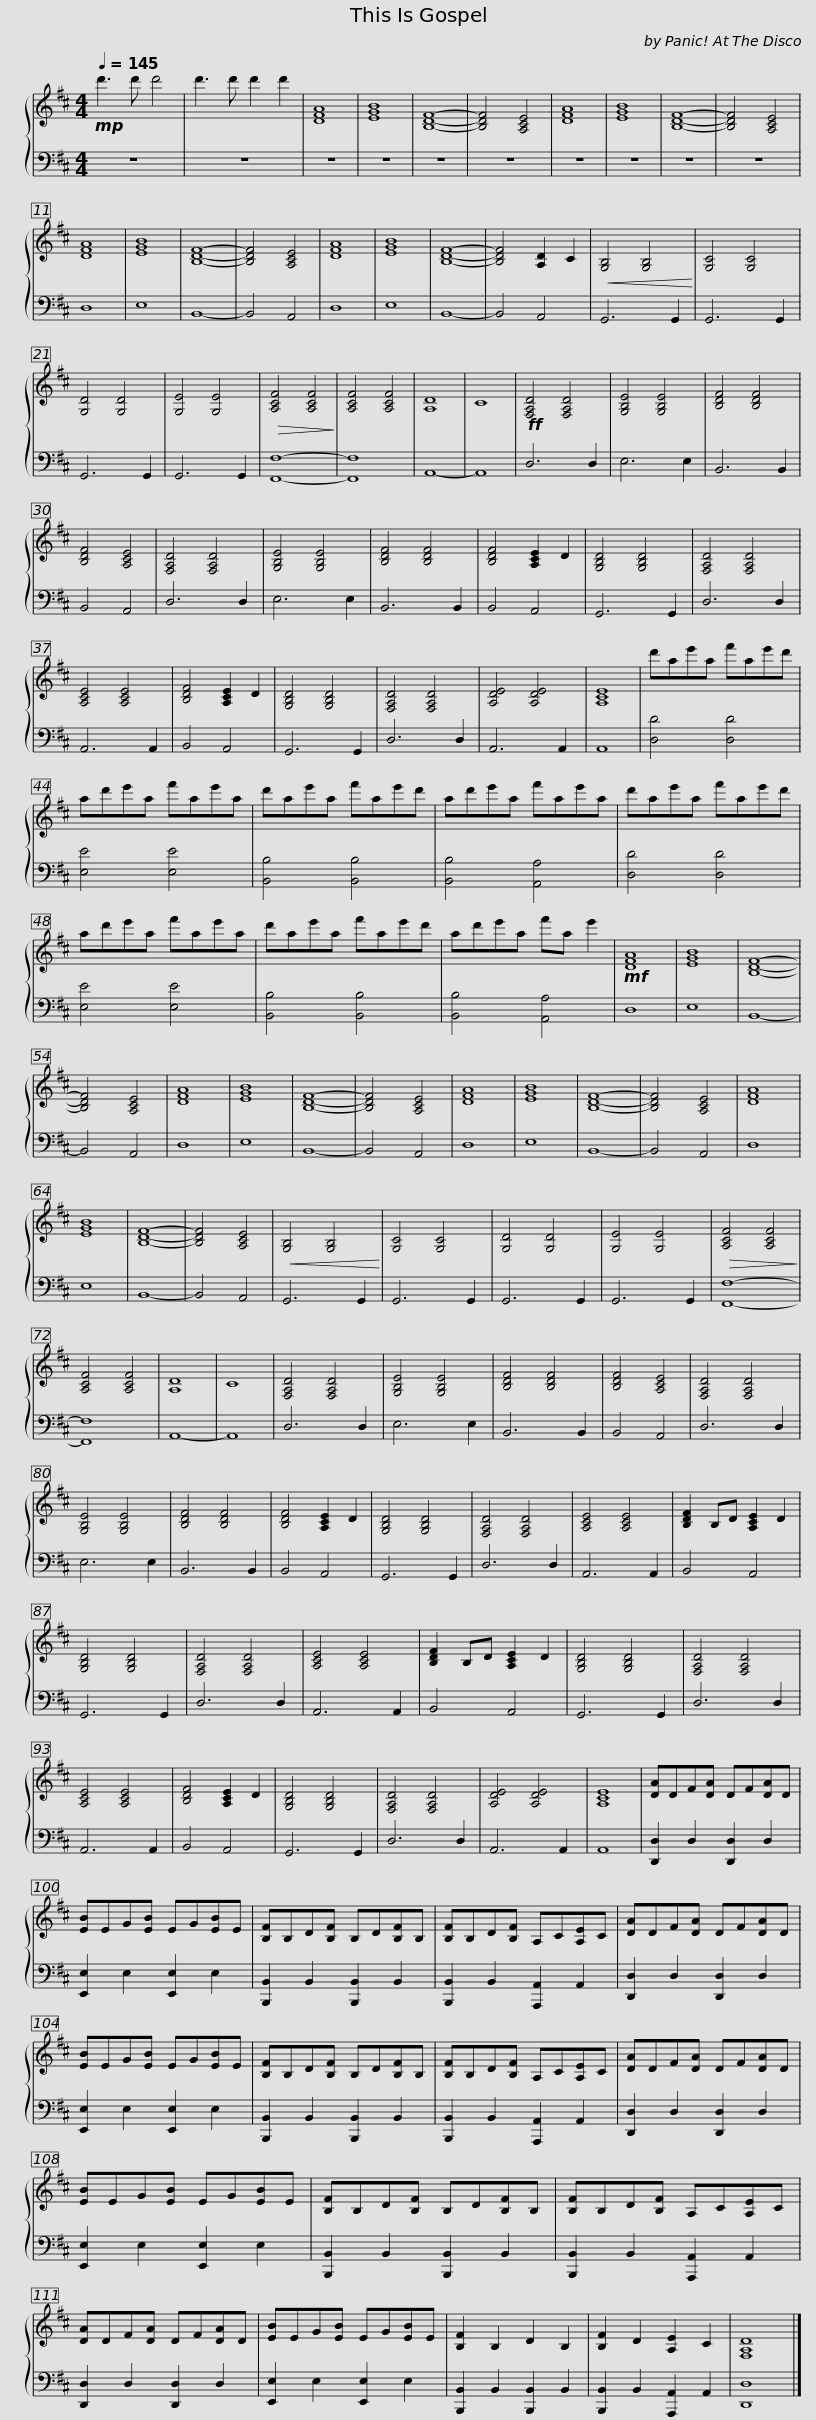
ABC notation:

X:1
%%score { 1 | 2 }
L:1/8
Q:1/4=145
M:4/4
I:linebreak $
K:D
V:1 treble
V:2 bass
V:1
!mp! d'3 d' d'4 | d'3 d' d'2 d'2 | [DFA]8 | [EGB]8 | [B,DF]8- | %5
 [B,DF]4 [A,CE]4 | [DFA]8 | [EGB]8 | [B,DF]8- | [B,DF]4 [A,CE]4 | %10
 [DFA]8 | [EGB]8 | [B,DF]8- | [B,DF]4 [A,CE]4 |$ [DFA]8 | %15
 [EGB]8 | [B,DF]8- | [B,DF]4 [A,D]2 C2 |!<(! [G,B,]4 [G,B,]4!<)! | [G,C]4 [G,C]4 | %20
 [G,D]4 [G,D]4 | [G,E]4 [G,E]4 |!>(! [A,CF]4 [A,CF]4!>)! | [A,CF]4 [A,CF]4 | [A,D]8 | %25
 C8 |!ff! [F,A,D]4 [F,A,D]4 |$ [G,B,E]4 [G,B,E]4 | [B,DF]4 [B,DF]4 | [B,DF]4 [A,CE]4 | %30
 [F,A,D]4 [F,A,D]4 | [G,B,E]4 [G,B,E]4 | [B,DF]4 [B,DF]4 | [B,DF]4 [A,CE]2 D2 | [G,B,D]4 [G,B,D]4 | %35
 [F,A,D]4 [F,A,D]4 | [A,CE]4 [A,CE]4 |$ [B,DF]4 [A,CE]2 D2 | [G,B,D]4 [G,B,D]4 | [F,A,D]4 [F,A,D]4 | %40
 [A,DE]4 [A,DE]4 | [A,CE]8 | d'ae'a f'ae'd' | ad'e'a f'ae'a |$ d'ae'a f'ae'd' | %45
 ad'e'a f'ae'a | d'ae'a f'ae'd' | ad'e'a f'ae'a |$ d'ae'a f'ae'd' | ad'e'a f'a e'2 | %50
!mf! [DFA]8 | [EGB]8 | [B,DF]8- | [B,DF]4 [A,CE]4 | [DFA]8 | %55
 [EGB]8 | [B,DF]8- | [B,DF]4 [A,CE]4 | [DFA]8 |$ [EGB]8 | %60
 [B,DF]8- | [B,DF]4 [A,CE]4 | [DFA]8 | [EGB]8 | [B,DF]8- | %65
 [B,DF]4 [A,CE]4 |!<(! [G,B,]4 [G,B,]4!<)! | [G,C]4 [G,C]4 | [G,D]4 [G,D]4 | [G,E]4 [G,E]4 | %70
!>(! [A,CF]4 [A,CF]4!>)! | [A,CF]4 [A,CF]4 | [A,D]8 |$ C8 | [F,A,D]4 [F,A,D]4 | %75
 [G,B,E]4 [G,B,E]4 | [B,DF]4 [B,DF]4 | [B,DF]4 [A,CE]4 | [F,A,D]4 [F,A,D]4 | [G,B,E]4 [G,B,E]4 | %80
 [B,DF]4 [B,DF]4 | [B,DF]4 [A,CE]2 D2 | [G,B,D]4 [G,B,D]4 | [F,A,D]4 [F,A,D]4 |$ [A,CE]4 [A,CE]4 | %85
 [B,DF]2 B,D [A,CE]2 D2 | [G,B,D]4 [G,B,D]4 | [F,A,D]4 [F,A,D]4 | [A,CE]4 [A,CE]4 | [B,DF]2 B,D [A,CE]2 D2 | %90
 [G,B,D]4 [G,B,D]4 | [F,A,D]4 [F,A,D]4 | [A,CE]4 [A,CE]4 |$ [B,DF]4 [A,CE]2 D2 | [G,B,D]4 [G,B,D]4 | %95
 [F,A,D]4 [F,A,D]4 | [A,DE]4 [A,DE]4 | [A,CE]8 | [DA]DF[DA] DF[DA]D | [EB]EG[EB] EG[EB]E |$ %100
 [B,F]B,D[B,F] B,D[B,F]B, | [B,F]B,D[B,F] A,C[A,E]C | [DA]DF[DA] DF[DA]D | [EB]EG[EB] EG[EB]E |$ [B,F]B,D[B,F] B,D[B,F]B, | %105
 [B,F]B,D[B,F] A,C[A,E]C | [DA]DF[DA] DF[DA]D | [EB]EG[EB] EG[EB]E |$ [B,F]B,D[B,F] B,D[B,F]B, | [B,F]B,D[B,F] A,C[A,E]C | %110
 [DA]DF[DA] DF[DA]D | [EB]EG[EB] EG[EB]E | [B,F]2 B,2 D2 B,2 |$ [B,F]2 D2 [A,E]2 C2 | [F,A,D]8 |] %115
V:2
 z8 | z8 | z8 | z8 | z8 | %5
 z8 | z8 | z8 | z8 | z8 | %10
 D,8 | E,8 | B,,8- | B,,4 A,,4 |$ D,8 | %15
 E,8 | B,,8- | B,,4 A,,4 | G,,6 G,,2 | G,,6 G,,2 | %20
 G,,6 G,,2 | G,,6 G,,2 | [F,,F,]8- | [F,,F,]8 | A,,8- | %25
 A,,8 | D,6 D,2 |$ E,6 E,2 | B,,6 B,,2 | B,,4 A,,4 | %30
 D,6 D,2 | E,6 E,2 | B,,6 B,,2 | B,,4 A,,4 | G,,6 G,,2 | %35
 D,6 D,2 | A,,6 A,,2 |$ B,,4 A,,4 | G,,6 G,,2 | D,6 D,2 | %40
 A,,6 A,,2 | A,,8 | [D,D]4 [D,D]4 | [E,E]4 [E,E]4 |$ [B,,B,]4 [B,,B,]4 | %45
 [B,,B,]4 [A,,A,]4 | [D,D]4 [D,D]4 | [E,E]4 [E,E]4 |$ [B,,B,]4 [B,,B,]4 | [B,,B,]4 [A,,A,]4 | %50
 D,8 | E,8 | B,,8- | B,,4 A,,4 | D,8 | %55
 E,8 | B,,8- | B,,4 A,,4 | D,8 |$ E,8 | %60
 B,,8- | B,,4 A,,4 | D,8 | E,8 | B,,8- | %65
 B,,4 A,,4 | G,,6 G,,2 | G,,6 G,,2 | G,,6 G,,2 | G,,6 G,,2 | %70
 [F,,F,]8- | [F,,F,]8 | A,,8- |$ A,,8 | D,6 D,2 | %75
 E,6 E,2 | B,,6 B,,2 | B,,4 A,,4 | D,6 D,2 | E,6 E,2 | %80
 B,,6 B,,2 | B,,4 A,,4 | G,,6 G,,2 | D,6 D,2 |$ A,,6 A,,2 | %85
 B,,4 A,,4 | G,,6 G,,2 | D,6 D,2 | A,,6 A,,2 | B,,4 A,,4 | %90
 G,,6 G,,2 | D,6 D,2 | A,,6 A,,2 |$ B,,4 A,,4 | G,,6 G,,2 | %95
 D,6 D,2 | A,,6 A,,2 | A,,8 | [D,,D,]2 D,2 [D,,D,]2 D,2 | [E,,E,]2 E,2 [E,,E,]2 E,2 |$ %100
 [B,,,B,,]2 B,,2 [B,,,B,,]2 B,,2 | [B,,,B,,]2 B,,2 [A,,,A,,]2 A,,2 | [D,,D,]2 D,2 [D,,D,]2 D,2 | [E,,E,]2 E,2 [E,,E,]2 E,2 |$ [B,,,B,,]2 B,,2 [B,,,B,,]2 B,,2 | %105
 [B,,,B,,]2 B,,2 [A,,,A,,]2 A,,2 | [D,,D,]2 D,2 [D,,D,]2 D,2 | [E,,E,]2 E,2 [E,,E,]2 E,2 |$ [B,,,B,,]2 B,,2 [B,,,B,,]2 B,,2 | [B,,,B,,]2 B,,2 [A,,,A,,]2 A,,2 | %110
 [D,,D,]2 D,2 [D,,D,]2 D,2 | [E,,E,]2 E,2 [E,,E,]2 E,2 | [B,,,B,,]2 B,,2 [B,,,B,,]2 B,,2 |$ [B,,,B,,]2 B,,2 [A,,,A,,]2 A,,2 | [D,,D,]8 |] %115
